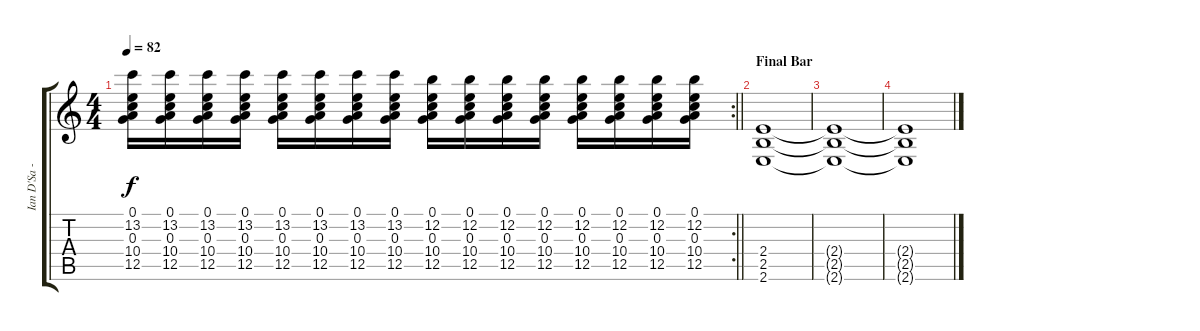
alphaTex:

\track ("Ian D'Sa - Lead Guitar" "Ian D'Sa -") {instrument overdrivenguitar}
\staff {score tabs}
\tuning (E4 B3 G3 D3 A2 D2) {hide}
\rc 2
\ts (4 4)
\tempo 82
\clef g2
\barLineRight lightlight
\ks c
(0.1 13.2 0.3 10.4 12.5).16{dy f} (0.1 13.2 0.3 10.4 12.5).16 (0.1 13.2 0.3 10.4 12.5).16 (0.1 13.2 0.3 10.4 12.5).16 (0.1 13.2 0.3 10.4 12.5).16 (0.1 13.2 0.3 10.4 12.5).16 (0.1 13.2 0.3 10.4 12.5).16 (0.1 13.2 0.3 10.4 12.5).16 (0.1 12.2 0.3 10.4 12.5).16 (0.1 12.2 0.3 10.4 12.5).16 (0.1 12.2 0.3 10.4 12.5).16 (0.1 12.2 0.3 10.4 12.5).16 (0.1 12.2 0.3 10.4 12.5).16 (0.1 12.2 0.3 10.4 12.5).16 (0.1 12.2 0.3 10.4 12.5).16 (0.1 12.2 0.3 10.4 12.5).16 |
\section ("" "Final Bar")
(2.4 2.5 2.6).1 |
(2.4{t} 2.5{t} 2.6{t}).1 |
(2.4{t} 2.5{t} 2.6{t}).1
